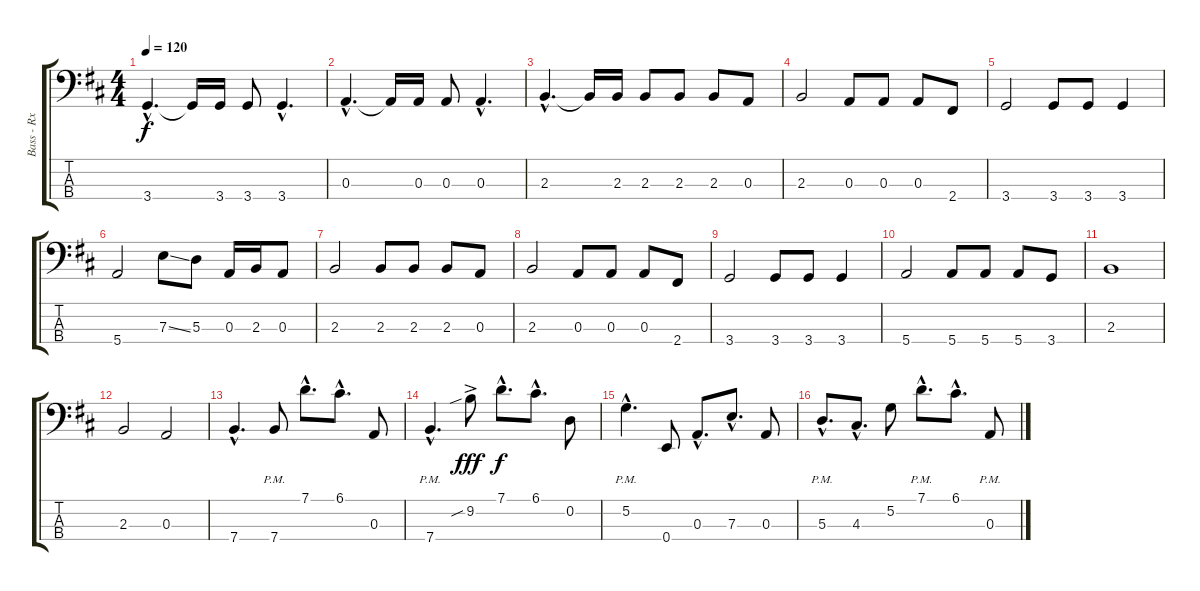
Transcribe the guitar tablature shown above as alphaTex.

\track ("Bass - Rx" "Bass - Rx") {instrument electricbassfinger}
\staff {score tabs}
\tuning (G2 D2 A1 E1) {hide}
\ts (4 4)
\tempo 120
\clef f4
\ks d
3.4{hac}.4{d dy f} 3.4{t}.16 3.4.16 3.4.8 3.4{hac}.4{d} |
0.3{hac}.4{d} 0.3{t}.16 0.3.16 0.3.8 0.3{hac}.4{d} |
2.3{hac}.4{d} 2.3{t}.16 2.3.16 2.3.8 2.3.8 2.3.8 0.3.8 |
2.3.2 0.3.8 0.3.8 0.3.8 2.4.8 |
3.4.2 3.4.8 3.4.8 3.4.4 |
5.4.2 7.3{ss}.8 5.3.8 0.3.16 2.3.16 0.3.8 |
2.3.2 2.3.8 2.3.8 2.3.8 0.3.8 |
2.3.2 0.3.8 0.3.8 0.3.8 2.4.8 |
3.4.2 3.4.8 3.4.8 3.4.4 |
5.4.2 5.4.8 5.4.8 5.4.8 3.4.8 |
2.3.1 |
2.3.2 0.3.2 |
7.4{hac}.4{d} 7.4{pm}.8 7.1{hac}.8{d} 6.1{hac}.8{d} 0.3.8 |
7.4{hac pm}.4{d} 9.2{sib ac}.8{dy fff} 7.1{hac}.8{d dy f} 6.1{hac}.8{d} 0.2.8 |
5.2{hac pm}.4{d} 0.4.8 0.3{hac}.8{d} 7.3{hac}.8{d} 0.3.8 |
5.3{hac pm}.8{d} 4.3{hac}.8{d} 5.2.8 7.1{hac pm}.8{d} 6.1{hac}.8{d} 0.3{pm}.8
